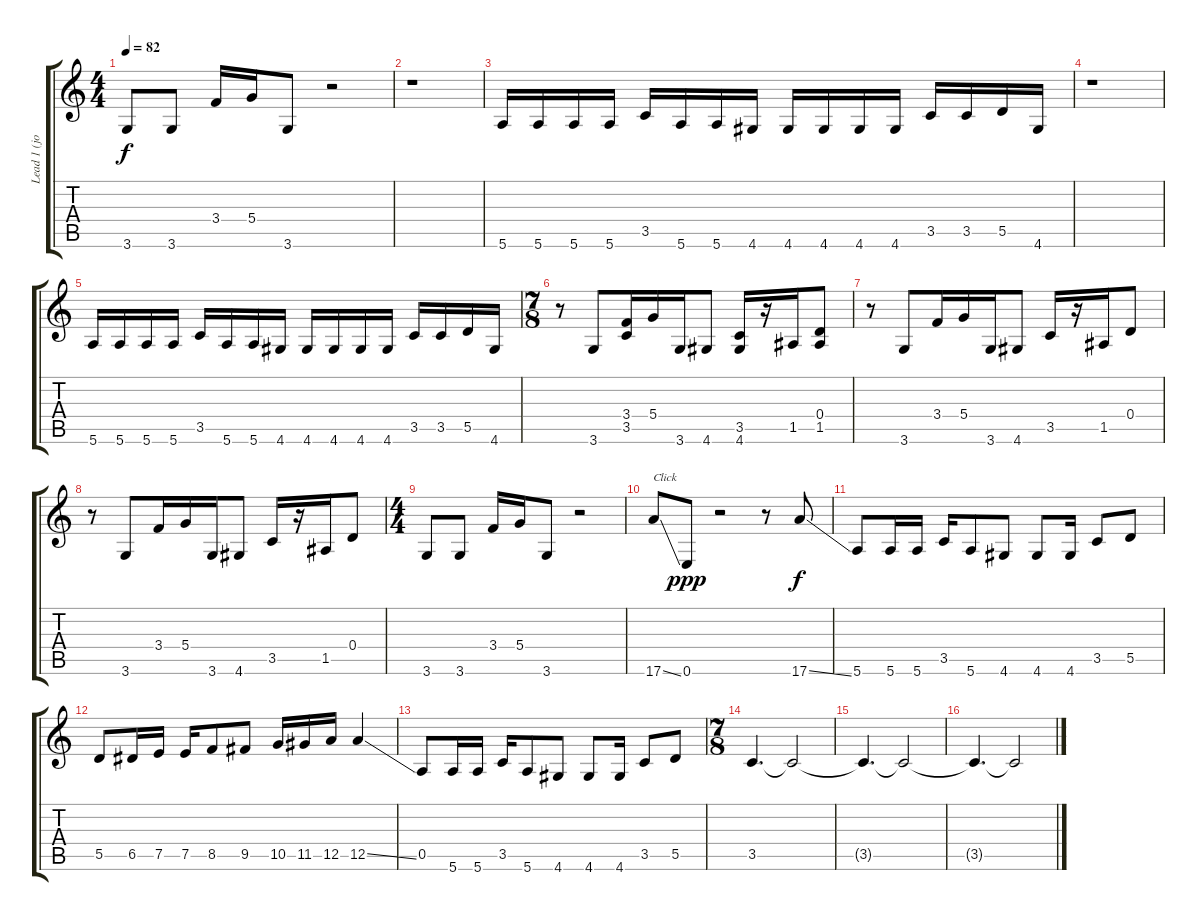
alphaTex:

\track ("Lead 1 (jonny)" "Lead 1 (jo") {instrument electricguitarjazz}
\staff {score tabs}
\tuning (E4 B3 G3 D3 A2 E2) {hide}
\ts (4 4)
\tempo 82
\clef g2
\ks c
3.6.8{dy f} 3.6.8 3.4.16 5.4.16 3.6.8 r.2 |
r.1 |
5.6.16 5.6.16 5.6.16 5.6.16 3.5.16 5.6.16 5.6.16 4.6.16 4.6.16 4.6.16 4.6.16 4.6.16 3.5.16 3.5.16 5.5.16 4.6.16 |
r.1 |
5.6.16 5.6.16 5.6.16 5.6.16 3.5.16 5.6.16 5.6.16 4.6.16 4.6.16 4.6.16 4.6.16 4.6.16 3.5.16 3.5.16 5.5.16 4.6.16 |
\ts (7 8)
r.8 3.6.8 (3.4 3.5).16 5.4.16 3.6.16 4.6.8 (3.5 4.6).16 r.16 1.5.16 (0.4 1.5).8 |
r.8 3.6.8 3.4.16 5.4.16 3.6.16 4.6.8 3.5.16 r.16 1.5.16 0.4.8 |
r.8 3.6.8 3.4.16 5.4.16 3.6.16 4.6.8 3.5.16 r.16 1.5.16 0.4.8 |
\ts (4 4)
3.6.8 3.6.8 3.4.16 5.4.16 3.6.8 r.2 |
17.6{ss}.8{txt "Click" volume 14 instrument overdrivenguitar} 0.6.8{dy ppp} r.2 r.8 17.6{ss}.8{dy f} |
5.6.8 5.6.16 5.6.16 3.5.16 5.6.8 4.6.8 4.6.8 4.6.16 3.5.8 5.5.8 |
5.5.8 6.5.16 7.5.16 7.5.16 8.5.8 9.5.8 10.5.16 11.5.16 12.5.16 12.5{ss}.4 |
0.5.8 5.6.16 5.6.16 3.5.16 5.6.8 4.6.8 4.6.8 4.6.16 3.5.8 5.5.8 |
\ts (7 8)
3.5.4{d} 3.5{t}.2 |
3.5{t}.4{d} 3.5{t}.2 |
3.5{t}.4{d} 3.5{t}.2
